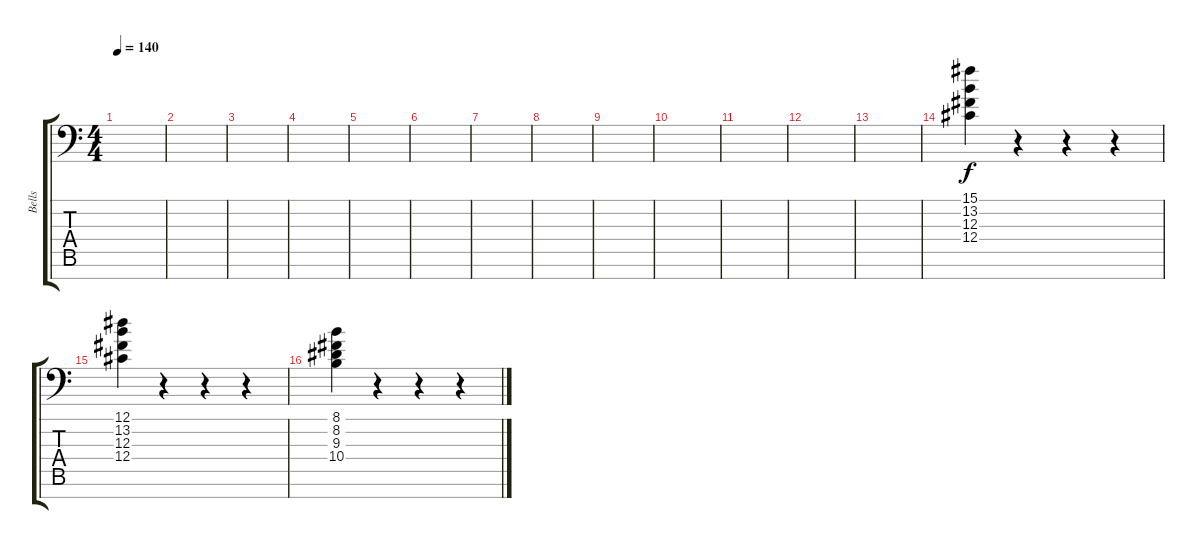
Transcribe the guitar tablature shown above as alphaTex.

\track ("Bells" "Bells") {instrument tubularbells}
\staff {score tabs}
\tuning (Eb4 Bb3 Gb3 Db3 Ab2 Eb2 Ab1) {hide}
\ts (4 4)
\tempo 140
\clef f4
\ks c
|
|
|
|
|
|
|
|
|
|
|
|
|
(15.1 13.2 12.3 12.4).4 r.4 r.4 r.4 |
(12.1 13.2 12.3 12.4).4 r.4 r.4 r.4 |
(8.1 8.2 9.3 10.4).4 r.4 r.4 r.4
